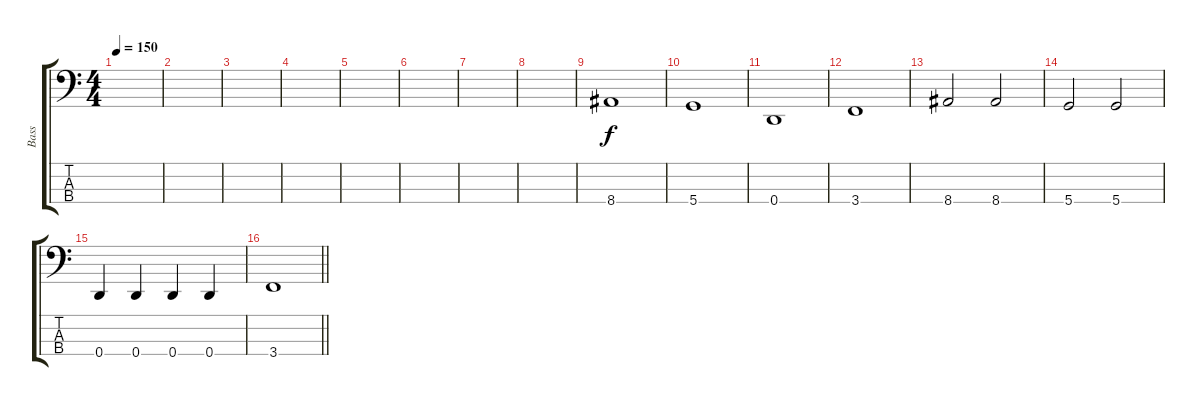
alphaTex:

\track ("Bass" "Bass") {instrument electricbassfinger}
\staff {score tabs}
\tuning (G2 D2 A1 D1) {hide}
\ts (4 4)
\tempo 150
\clef f4
\ks c
|
|
|
|
|
|
|
|
8.4.1 |
5.4.1 |
0.4.1 |
3.4.1 |
8.4.2 8.4.2 |
5.4.2 5.4.2 |
0.4.4 0.4.4 0.4.4 0.4.4 |
\barLineRight lightlight
3.4.1
